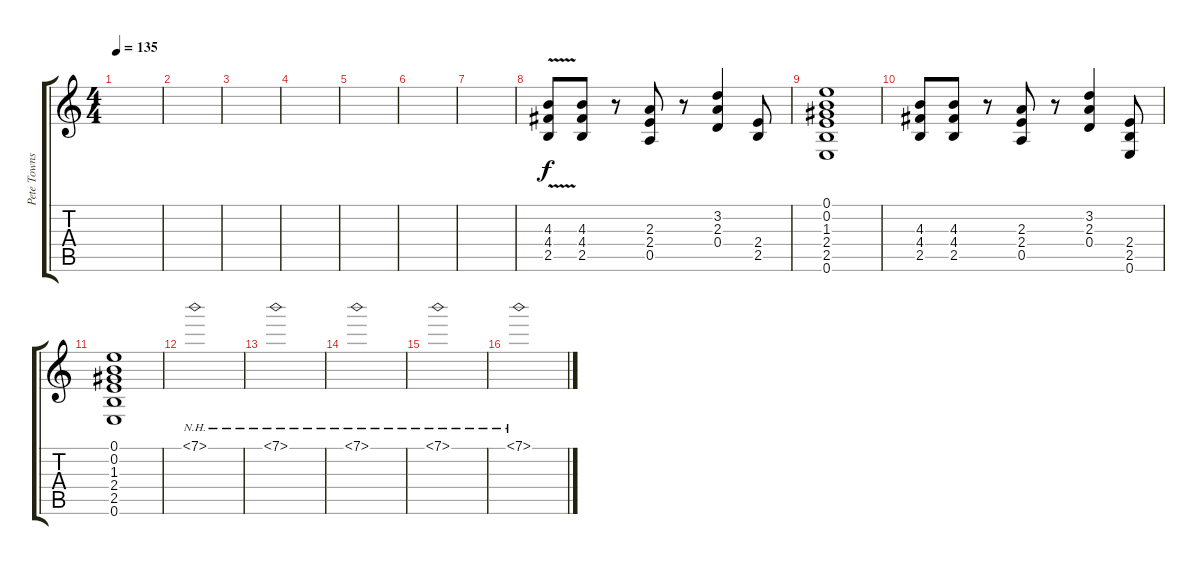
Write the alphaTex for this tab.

\track ("Pete Townshend overdrive" "Pete Towns") {instrument overdrivenguitar}
\staff {score tabs}
\tuning (E4 B3 G3 D3 A2 E2) {hide}
\ts (4 4)
\tempo 135
\clef g2
\ks c
|
|
|
|
|
|
|
(4.3{v} 4.4{v} 2.5{v}).8 (4.3 4.4 2.5).8 r.8 (2.3 2.4 0.5).8 r.8 (3.2 2.3 0.4).4 (2.4 2.5).8 |
(0.1 0.2 1.3 2.4 2.5 0.6).1 |
(4.3 4.4 2.5).8 (4.3 4.4 2.5).8 r.8 (2.3 2.4 0.5).8 r.8 (3.2 2.3 0.4).4 (2.4 2.5 0.6).8 |
(0.1 0.2 1.3 2.4 2.5 0.6).1 |
7.1{nh}.1{volume 9} |
7.1{nh}.1 |
7.1{nh}.1 |
7.1{nh}.1 |
7.1{nh}.1
